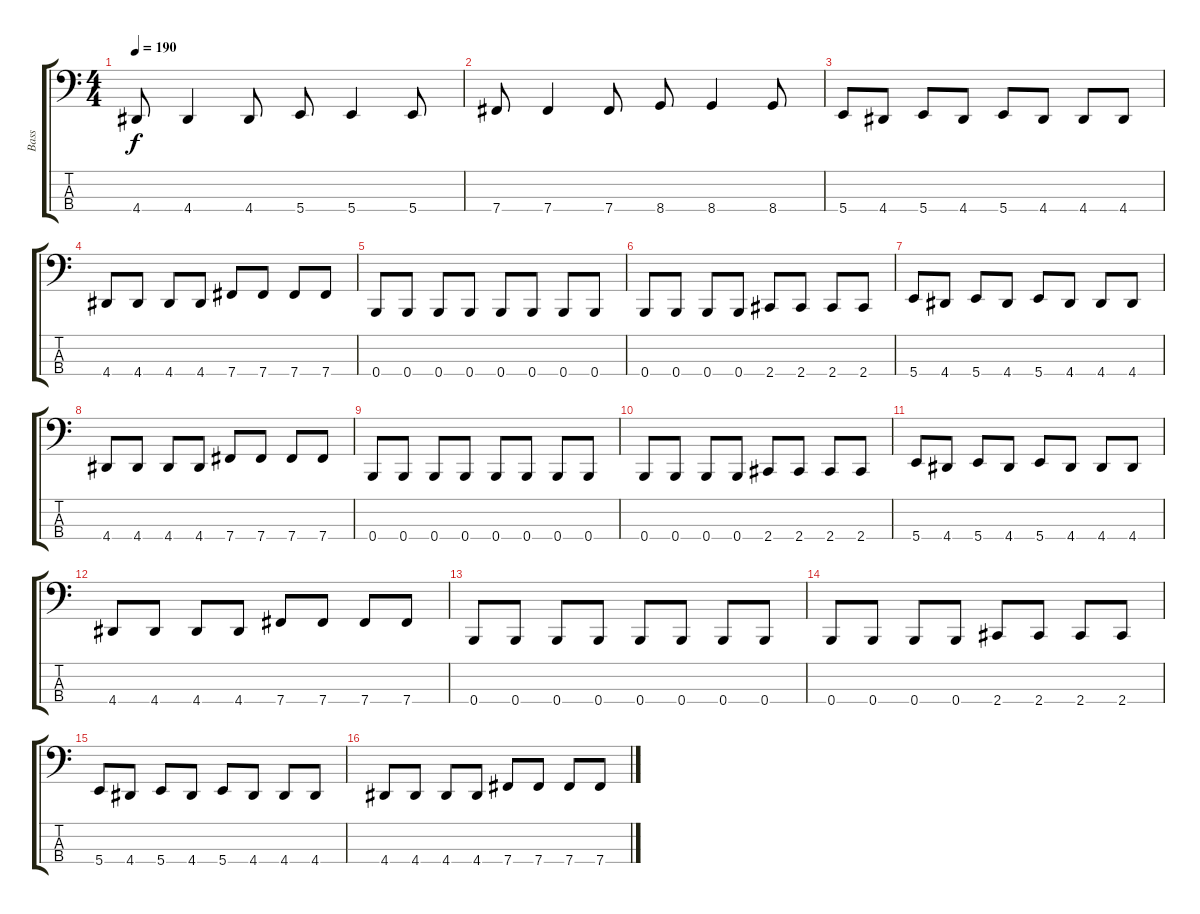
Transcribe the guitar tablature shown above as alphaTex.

\track ("Bass" "Bass") {instrument electricbasspick}
\staff {score tabs}
\tuning (E2 B1 Gb1 B0) {hide}
\ts (4 4)
\tempo 190
\clef f4
\ks c
4.4.8{dy f} 4.4.4 4.4.8 5.4.8 5.4.4 5.4.8 |
7.4.8 7.4.4 7.4.8 8.4.8 8.4.4 8.4.8 |
5.4.8 4.4.8 5.4.8 4.4.8 5.4.8 4.4.8 4.4.8 4.4.8 |
4.4.8 4.4.8 4.4.8 4.4.8 7.4.8 7.4.8 7.4.8 7.4.8 |
0.4.8 0.4.8 0.4.8 0.4.8 0.4.8 0.4.8 0.4.8 0.4.8 |
0.4.8 0.4.8 0.4.8 0.4.8 2.4.8 2.4.8 2.4.8 2.4.8 |
5.4.8 4.4.8 5.4.8 4.4.8 5.4.8 4.4.8 4.4.8 4.4.8 |
4.4.8 4.4.8 4.4.8 4.4.8 7.4.8 7.4.8 7.4.8 7.4.8 |
0.4.8 0.4.8 0.4.8 0.4.8 0.4.8 0.4.8 0.4.8 0.4.8 |
0.4.8 0.4.8 0.4.8 0.4.8 2.4.8 2.4.8 2.4.8 2.4.8 |
5.4.8 4.4.8 5.4.8 4.4.8 5.4.8 4.4.8 4.4.8 4.4.8 |
4.4.8 4.4.8 4.4.8 4.4.8 7.4.8 7.4.8 7.4.8 7.4.8 |
0.4.8 0.4.8 0.4.8 0.4.8 0.4.8 0.4.8 0.4.8 0.4.8 |
0.4.8 0.4.8 0.4.8 0.4.8 2.4.8 2.4.8 2.4.8 2.4.8 |
5.4.8 4.4.8 5.4.8 4.4.8 5.4.8 4.4.8 4.4.8 4.4.8 |
4.4.8 4.4.8 4.4.8 4.4.8 7.4.8 7.4.8 7.4.8 7.4.8
